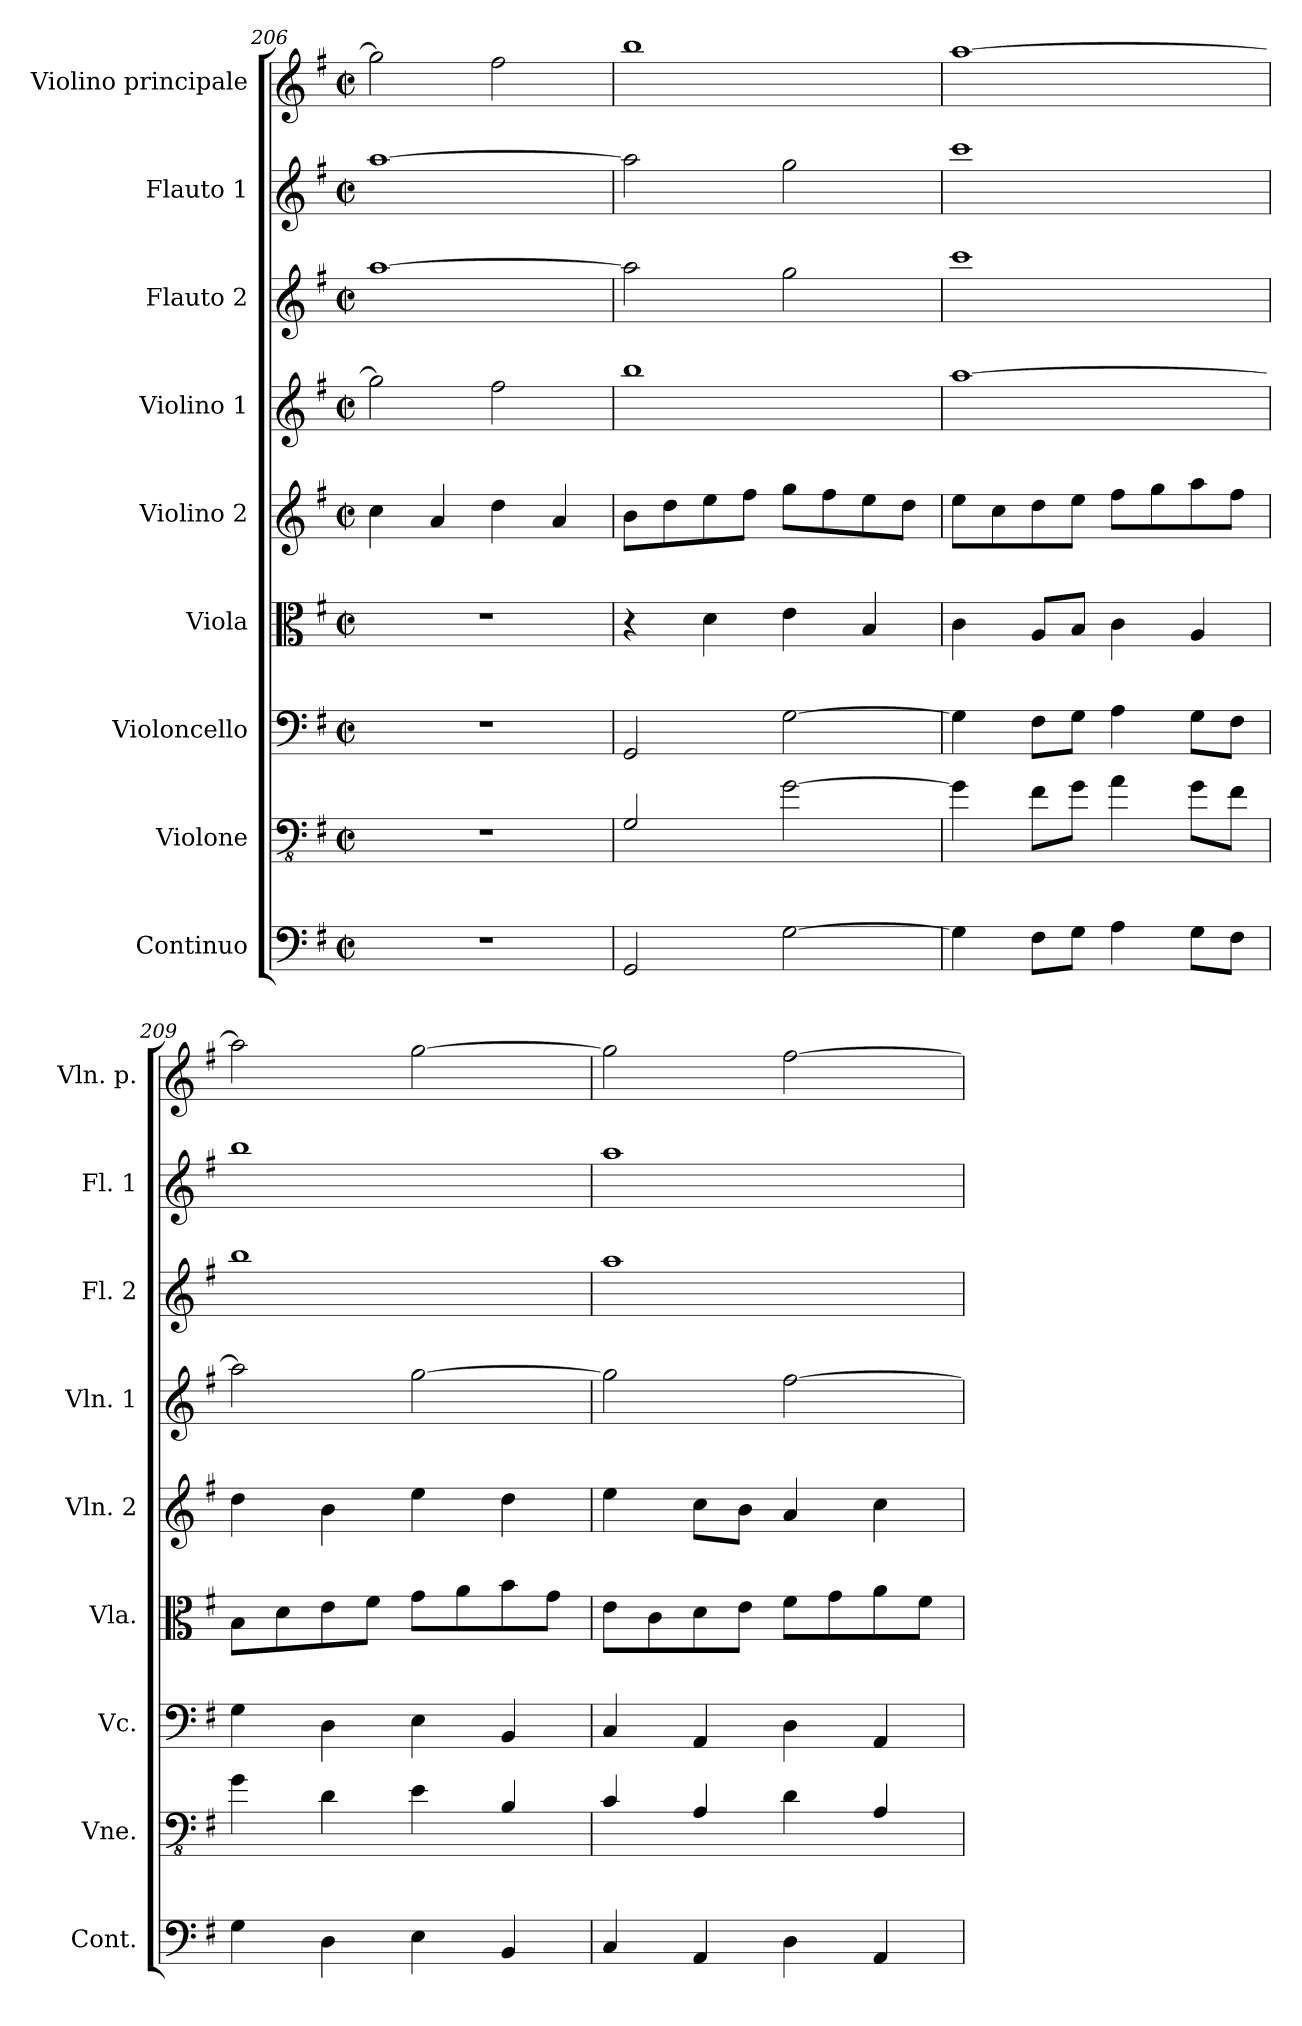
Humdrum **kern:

**kern	**kern	**kern	**kern	**kern	**kern	**kern	**kern	**kern
*part9	*part8	*part7	*part6	*part5	*part4	*part3	*part2	*part1
*staff9	*staff8	*staff7	*staff6	*staff5	*staff4	*staff3	*staff2	*staff1
*I"Continuo	*I"Violone	*I"Violoncello	*I"Viola	*I"Violino 2	*I"Violino 1	*I"Flauto 2	*I"Flauto 1	*I"Violino principale
*I'Cont.	*I'Vne.	*I'Vc.	*I'Vla.	*I'Vln. 2	*I'Vln. 1	*I'Fl. 2	*I'Fl. 1	*I'Vln. p.
*clefF4	*clefFv4	*clefF4	*clefC3	*clefG2	*clefG2	*clefG2	*clefG2	*clefG2
*	*ITrd7c12	*	*	*	*	*	*	*
*k[f#]	*k[f#]	*k[f#]	*k[f#]	*k[f#]	*k[f#]	*k[f#]	*k[f#]	*k[f#]
*M2/2	*M2/2	*M2/2	*M2/2	*M2/2	*M2/2	*M2/2	*M2/2	*M2/2
*met(c|)	*met(c|)	*met(c|)	*met(c|)	*met(c|)	*met(c|)	*met(c|)	*met(c|)	*met(c|)
=206	=206	=206	=206	=206	=206	=206	=206	=206
1r	1r	1r	1r	4cc\	2gg\]	[1aa	[1aa	2gg\]
.	.	.	.	4a/	.	.	.	.
.	.	.	.	4dd\	2ff#\	.	.	2ff#\
.	.	.	.	4a/	.	.	.	.
=207	=207	=207	=207	=207	=207	=207	=207	=207
2GG/	2GGG/	2GG/	4r	8b\L	1bb	2aa\]	2aa\]	1bb
.	.	.	.	8dd\	.	.	.	.
.	.	.	4d\	8ee\	.	.	.	.
.	.	.	.	8ff#\J	.	.	.	.
[2G\	[2GG\	[2G\	4e\	8gg\L	.	2gg\	2gg\	.
.	.	.	.	8ff#\	.	.	.	.
.	.	.	4B/	8ee\	.	.	.	.
.	.	.	.	8dd\J	.	.	.	.
=208	=208	=208	=208	=208	=208	=208	=208	=208
4G\]	4GG\]	4G\]	4c\	8ee\L	[1aa	1ccc	1ccc	[1aa
.	.	.	.	8cc\	.	.	.	.
8F#\L	8FF#\L	8F#\L	8A/L	8dd\	.	.	.	.
8G\J	8GG\J	8G\J	8B/J	8ee\J	.	.	.	.
4A\	4AA\	4A\	4c\	8ff#\L	.	.	.	.
.	.	.	.	8gg\	.	.	.	.
8G\L	8GG\L	8G\L	4A/	8aa\	.	.	.	.
8F#\J	8FF#\J	8F#\J	.	8ff#\J	.	.	.	.
=209	=209	=209	=209	=209	=209	=209	=209	=209
4G\	4GG\	4G\	8B\L	4dd\	2aa\]	1bb	1bb	2aa\]
.	.	.	8d\	.	.	.	.	.
4D\	4DD\	4D\	8e\	4b\	.	.	.	.
.	.	.	8f#\J	.	.	.	.	.
4E\	4EE\	4E\	8g\L	4ee\	[2gg\	.	.	[2gg\
.	.	.	8a\	.	.	.	.	.
4BB/	4BBB/	4BB/	8b\	4dd\	.	.	.	.
.	.	.	8g\J	.	.	.	.	.
!!LO:PB:g=z
=210	=210	=210	=210	=210	=210	=210	=210	=210
4C/	4CC/	4C/	8e\L	4ee\	2gg\]	1aa	1aa	2gg\]
.	.	.	8c\	.	.	.	.	.
4AA/	4AAA/	4AA/	8d\	8cc\L	.	.	.	.
.	.	.	8e\J	8b\J	.	.	.	.
4D\	4DD\	4D\	8f#\L	4a/	[2ff#\	.	.	[2ff#\
.	.	.	8g\	.	.	.	.	.
4AA/	4AAA/	4AA/	8a\	4cc\	.	.	.	.
.	.	.	8f#\J	.	.	.	.	.
=	=	=	=	=	=	=	=	=
*-	*-	*-	*-	*-	*-	*-	*-	*-
